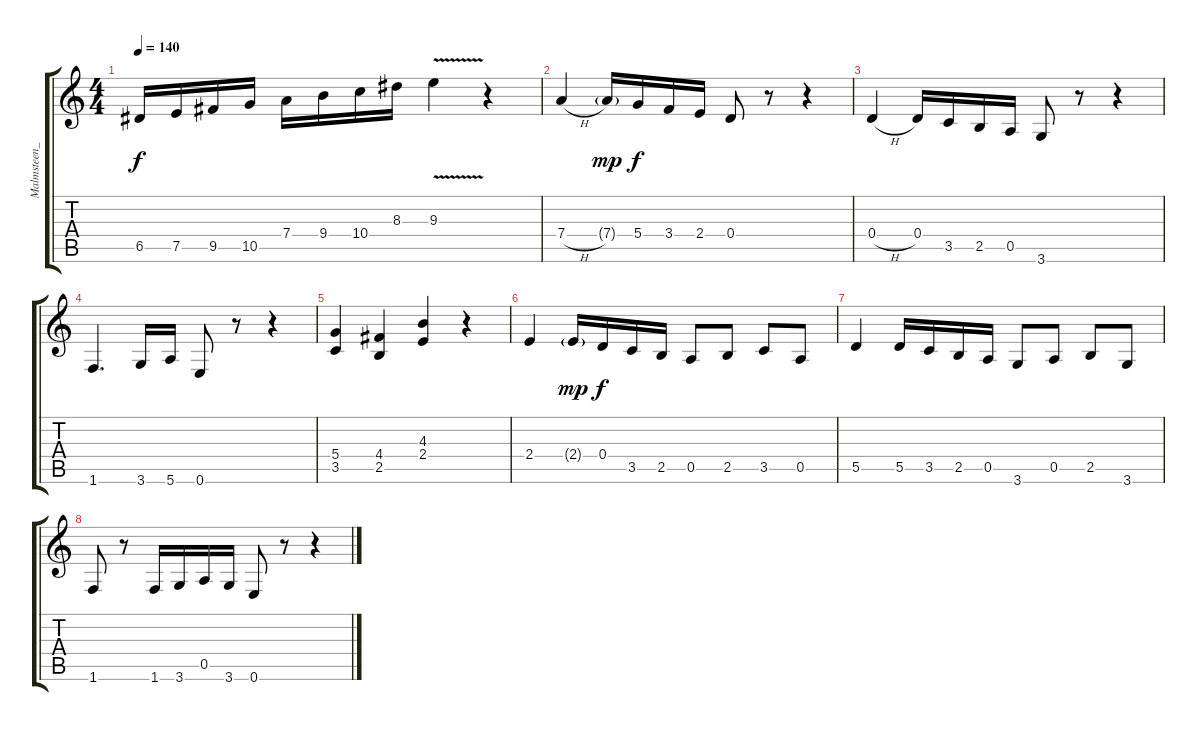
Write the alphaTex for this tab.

\track ("Malmsteen_3 (overdriven)" "Malmsteen_") {instrument overdrivenguitar}
\staff {score tabs}
\tuning (E4 B3 G3 D3 A2 E2) {hide}
\ts (4 4)
\tempo 140
\clef g2
\ks c
6.5.16{dy f} 7.5.16 9.5.16 10.5.16 7.4.16 9.4.16 10.4.16 8.3.16 9.3{v}.4 r.4 |
7.4{h}.4 7.4{g}.16{dy mp} 5.4.16{dy f} 3.4.16 2.4.16 0.4.8 r.8 r.4 |
0.4{h}.4 0.4.16 3.5.16 2.5.16 0.5.16 3.6.8 r.8 r.4 |
1.6.4{d} 3.6.16 5.6.16 0.6.8 r.8 r.4 |
(5.4 3.5).4 (4.4 2.5).4 (4.3 2.4).4 r.4 |
2.4.4 2.4{g}.16{dy mp} 0.4.16{dy f} 3.5.16 2.5.16 0.5.8 2.5.8 3.5.8 0.5.8 |
5.5.4 5.5.16 3.5.16 2.5.16 0.5.16 3.6.8 0.5.8 2.5.8 3.6.8 |
1.6.8 r.8 1.6.16 3.6.16 0.5.16 3.6.16 0.6.8 r.8 r.4
